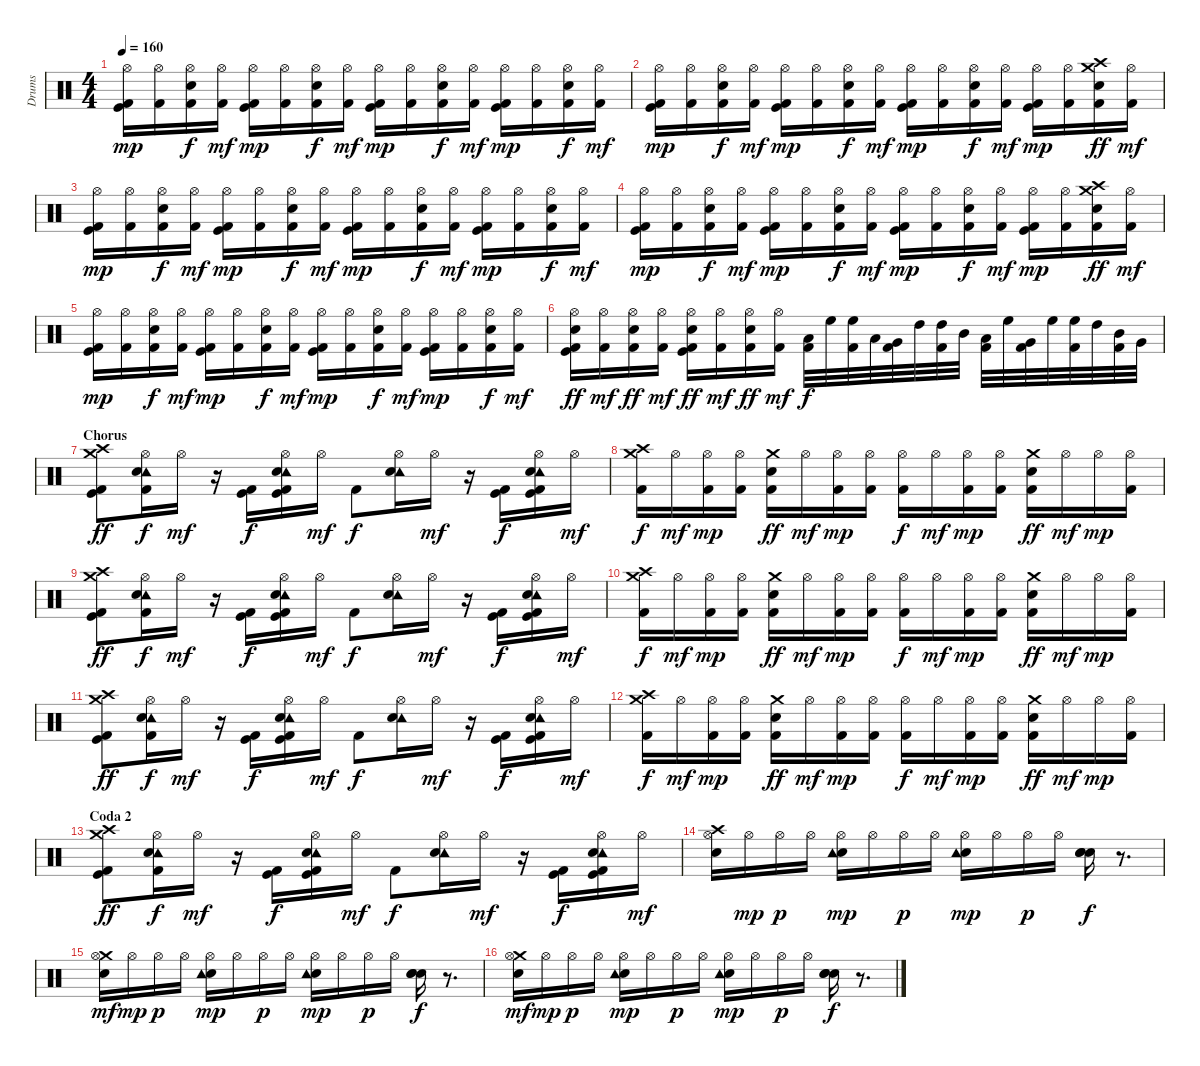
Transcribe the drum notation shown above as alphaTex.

\track ("Drums" "Drums") {instrument percussion}
\staff {score}
\articulation defaults
\ts (4 4)
\tempo 160
\clef neutral
\ks c
("Hi-Hat (open)" "Kick (hit)" "Kick (hit) 2").16{dy mp} ("Hi-Hat (open)" "Kick (hit) 2").16 ("Hi-Hat (open)" "Snare (hit) 2" "Kick (hit) 2").16{dy f} ("Hi-Hat (open)" "Kick (hit) 2").16{dy mf} ("Hi-Hat (open)" "Kick (hit)" "Kick (hit) 2").16{dy mp} ("Hi-Hat (open)" "Kick (hit) 2").16 ("Hi-Hat (open)" "Snare (hit) 2" "Kick (hit) 2").16{dy f} ("Hi-Hat (open)" "Kick (hit) 2").16{dy mf} ("Hi-Hat (open)" "Kick (hit)" "Kick (hit) 2").16{dy mp} ("Hi-Hat (open)" "Kick (hit) 2").16 ("Hi-Hat (open)" "Snare (hit) 2" "Kick (hit) 2").16{dy f} ("Hi-Hat (open)" "Kick (hit) 2").16{dy mf} ("Hi-Hat (open)" "Kick (hit)" "Kick (hit) 2").16{dy mp} ("Hi-Hat (open)" "Kick (hit) 2").16 ("Hi-Hat (open)" "Snare (hit) 2" "Kick (hit) 2").16{dy f} ("Hi-Hat (open)" "Kick (hit) 2").16{dy mf} |
("Hi-Hat (open)" "Kick (hit)" "Kick (hit) 2").16{dy mp} ("Hi-Hat (open)" "Kick (hit) 2").16 ("Hi-Hat (open)" "Snare (hit) 2" "Kick (hit) 2").16{dy f} ("Hi-Hat (open)" "Kick (hit) 2").16{dy mf} ("Hi-Hat (open)" "Kick (hit)" "Kick (hit) 2").16{dy mp} ("Hi-Hat (open)" "Kick (hit) 2").16 ("Hi-Hat (open)" "Snare (hit) 2" "Kick (hit) 2").16{dy f} ("Hi-Hat (open)" "Kick (hit) 2").16{dy mf} ("Hi-Hat (open)" "Kick (hit)" "Kick (hit) 2").16{dy mp} ("Hi-Hat (open)" "Kick (hit) 2").16 ("Hi-Hat (open)" "Snare (hit) 2" "Kick (hit) 2").16{dy f} ("Hi-Hat (open)" "Kick (hit) 2").16{dy mf} ("Hi-Hat (open)" "Kick (hit)" "Kick (hit) 2").16{dy mp} ("Hi-Hat (open)" "Kick (hit) 2").16 ("Crash high (hit)" "Crash medium (hit)" "Snare (hit) 2" "Kick (hit) 2").16{dy ff} ("Hi-Hat (open)" "Kick (hit) 2").16{dy mf} |
("Hi-Hat (open)" "Kick (hit)" "Kick (hit) 2").16{dy mp} ("Hi-Hat (open)" "Kick (hit) 2").16 ("Hi-Hat (open)" "Snare (hit) 2" "Kick (hit) 2").16{dy f} ("Hi-Hat (open)" "Kick (hit) 2").16{dy mf} ("Hi-Hat (open)" "Kick (hit)" "Kick (hit) 2").16{dy mp} ("Hi-Hat (open)" "Kick (hit) 2").16 ("Hi-Hat (open)" "Snare (hit) 2" "Kick (hit) 2").16{dy f} ("Hi-Hat (open)" "Kick (hit) 2").16{dy mf} ("Hi-Hat (open)" "Kick (hit)" "Kick (hit) 2").16{dy mp} ("Hi-Hat (open)" "Kick (hit) 2").16 ("Hi-Hat (open)" "Snare (hit) 2" "Kick (hit) 2").16{dy f} ("Hi-Hat (open)" "Kick (hit) 2").16{dy mf} ("Hi-Hat (open)" "Kick (hit)" "Kick (hit) 2").16{dy mp} ("Hi-Hat (open)" "Kick (hit) 2").16 ("Hi-Hat (open)" "Snare (hit) 2" "Kick (hit) 2").16{dy f} ("Hi-Hat (open)" "Kick (hit) 2").16{dy mf} |
("Hi-Hat (open)" "Kick (hit)" "Kick (hit) 2").16{dy mp} ("Hi-Hat (open)" "Kick (hit) 2").16 ("Hi-Hat (open)" "Snare (hit) 2" "Kick (hit) 2").16{dy f} ("Hi-Hat (open)" "Kick (hit) 2").16{dy mf} ("Hi-Hat (open)" "Kick (hit)" "Kick (hit) 2").16{dy mp} ("Hi-Hat (open)" "Kick (hit) 2").16 ("Hi-Hat (open)" "Snare (hit) 2" "Kick (hit) 2").16{dy f} ("Hi-Hat (open)" "Kick (hit) 2").16{dy mf} ("Hi-Hat (open)" "Kick (hit)" "Kick (hit) 2").16{dy mp} ("Hi-Hat (open)" "Kick (hit) 2").16 ("Hi-Hat (open)" "Snare (hit) 2" "Kick (hit) 2").16{dy f} ("Hi-Hat (open)" "Kick (hit) 2").16{dy mf} ("Hi-Hat (open)" "Kick (hit)" "Kick (hit) 2").16{dy mp} ("Hi-Hat (open)" "Kick (hit) 2").16 ("Crash high (hit)" "Crash medium (hit)" "Snare (hit) 2" "Kick (hit) 2").16{dy ff} ("Hi-Hat (open)" "Kick (hit) 2").16{dy mf} |
("Hi-Hat (open)" "Kick (hit)" "Kick (hit) 2").16{dy mp} ("Hi-Hat (open)" "Kick (hit) 2").16 ("Hi-Hat (open)" "Snare (hit) 2" "Kick (hit) 2").16{dy f} ("Hi-Hat (open)" "Kick (hit) 2").16{dy mf} ("Hi-Hat (open)" "Kick (hit)" "Kick (hit) 2").16{dy mp} ("Hi-Hat (open)" "Kick (hit) 2").16 ("Hi-Hat (open)" "Snare (hit) 2" "Kick (hit) 2").16{dy f} ("Hi-Hat (open)" "Kick (hit) 2").16{dy mf} ("Hi-Hat (open)" "Kick (hit)" "Kick (hit) 2").16{dy mp} ("Hi-Hat (open)" "Kick (hit) 2").16 ("Hi-Hat (open)" "Snare (hit) 2" "Kick (hit) 2").16{dy f} ("Hi-Hat (open)" "Kick (hit) 2").16{dy mf} ("Hi-Hat (open)" "Kick (hit)" "Kick (hit) 2").16{dy mp} ("Hi-Hat (open)" "Kick (hit) 2").16 ("Hi-Hat (open)" "Snare (hit) 2" "Kick (hit) 2").16{dy f} ("Hi-Hat (open)" "Kick (hit) 2").16{dy mf} |
("Hi-Hat (open)" "Snare (hit) 2" "Kick (hit)" "Kick (hit) 2").16{dy ff} ("Hi-Hat (open)" "Kick (hit) 2").16{dy mf} ("Hi-Hat (open)" "Snare (hit) 2" "Kick (hit) 2").16{dy ff} ("Hi-Hat (open)" "Kick (hit) 2").16{dy mf} ("Hi-Hat (open)" "Snare (hit) 2" "Kick (hit)" "Kick (hit) 2").16{dy ff} ("Hi-Hat (open)" "Kick (hit) 2").16{dy mf} ("Hi-Hat (open)" "Snare (hit) 2" "Kick (hit) 2").16{dy ff} ("Hi-Hat (open)" "Kick (hit) 2").16{dy mf} ("Low Tom (hit)" "Kick (hit) 2").32{dy f} "High Floor Tom (hit)".32 ("High Floor Tom (hit)" "Kick (hit) 2").32 "Low Tom (hit)".32 ("Very Low Tom (hit)" "Kick (hit) 2").32 "High Tom (hit)".32 ("High Tom (hit)" "Kick (hit) 2").32 "Mid Tom (hit)".32 ("Low Tom (hit)" "Kick (hit) 2").32 "High Floor Tom (hit)".32 ("Very Low Tom (hit)" "Kick (hit) 2").32 "High Floor Tom (hit)".32 ("High Floor Tom (hit)" "Kick (hit) 2").32 "High Tom (hit)".32 ("Mid Tom (hit)" "Kick (hit) 2").32 "Very Low Tom (hit)".32 |
\section ("" "Chorus")
("Crash high (hit)" "Crash medium (hit)" "Kick (hit)" "Kick (hit) 2").8{dy ff} ("Tambourine (hit)" "Hi-Hat (open)" "Snare (hit) 2" "Kick (hit) 2").16{dy f} "Hi-Hat (open)".16{dy mf} r.16 ("Kick (hit)" "Kick (hit) 2").16{dy f} ("Tambourine (hit)" "Hi-Hat (open)" "Snare (hit) 2" "Kick (hit)" "Kick (hit) 2").16 "Hi-Hat (open)".16{dy mf} "Kick (hit) 2".8{dy f} ("Tambourine (hit)" "Hi-Hat (open)" "Snare (hit) 2").16 "Hi-Hat (open)".16{dy mf} r.16 ("Kick (hit)" "Kick (hit) 2").16{dy f} ("Tambourine (hit)" "Hi-Hat (open)" "Snare (hit) 2" "Kick (hit)" "Kick (hit) 2").16 "Hi-Hat (open)".16{dy mf} |
("Crash high (hit)" "Crash medium (hit)" "Kick (hit) 2").16{dy f} "Hi-Hat (open)".16{dy mf} ("Hi-Hat (open)" "Kick (hit) 2").16{dy mp} ("Hi-Hat (open)" "Kick (hit) 2").16 ("Crash medium (hit)" "Snare (hit) 2" "Kick (hit) 2").16{dy ff} "Hi-Hat (open)".16{dy mf} ("Hi-Hat (open)" "Kick (hit) 2").16{dy mp} ("Hi-Hat (open)" "Kick (hit) 2").16 ("Hi-Hat (open)" "Kick (hit) 2").16{dy f} "Hi-Hat (open)".16{dy mf} ("Hi-Hat (open)" "Kick (hit) 2").16{dy mp} ("Hi-Hat (open)" "Kick (hit) 2").16 ("Crash medium (hit)" "Snare (hit) 2" "Kick (hit) 2").16{dy ff} "Hi-Hat (open)".16{dy mf} "Hi-Hat (open)".16{dy mp} ("Hi-Hat (open)" "Kick (hit) 2").16 |
("Crash high (hit)" "Crash medium (hit)" "Kick (hit)" "Kick (hit) 2").8{dy ff} ("Tambourine (hit)" "Hi-Hat (open)" "Snare (hit) 2" "Kick (hit) 2").16{dy f} "Hi-Hat (open)".16{dy mf} r.16 ("Kick (hit)" "Kick (hit) 2").16{dy f} ("Tambourine (hit)" "Hi-Hat (open)" "Snare (hit) 2" "Kick (hit)" "Kick (hit) 2").16 "Hi-Hat (open)".16{dy mf} "Kick (hit) 2".8{dy f} ("Tambourine (hit)" "Hi-Hat (open)" "Snare (hit) 2").16 "Hi-Hat (open)".16{dy mf} r.16 ("Kick (hit)" "Kick (hit) 2").16{dy f} ("Tambourine (hit)" "Hi-Hat (open)" "Snare (hit) 2" "Kick (hit)" "Kick (hit) 2").16 "Hi-Hat (open)".16{dy mf} |
("Crash high (hit)" "Crash medium (hit)" "Kick (hit) 2").16{dy f} "Hi-Hat (open)".16{dy mf} ("Hi-Hat (open)" "Kick (hit) 2").16{dy mp} ("Hi-Hat (open)" "Kick (hit) 2").16 ("Crash medium (hit)" "Snare (hit) 2" "Kick (hit) 2").16{dy ff} "Hi-Hat (open)".16{dy mf} ("Hi-Hat (open)" "Kick (hit) 2").16{dy mp} ("Hi-Hat (open)" "Kick (hit) 2").16 ("Hi-Hat (open)" "Kick (hit) 2").16{dy f} "Hi-Hat (open)".16{dy mf} ("Hi-Hat (open)" "Kick (hit) 2").16{dy mp} ("Hi-Hat (open)" "Kick (hit) 2").16 ("Crash medium (hit)" "Snare (hit) 2" "Kick (hit) 2").16{dy ff} "Hi-Hat (open)".16{dy mf} "Hi-Hat (open)".16{dy mp} ("Hi-Hat (open)" "Kick (hit) 2").16 |
("Crash high (hit)" "Crash medium (hit)" "Kick (hit)" "Kick (hit) 2").8{dy ff} ("Tambourine (hit)" "Hi-Hat (open)" "Snare (hit) 2" "Kick (hit) 2").16{dy f} "Hi-Hat (open)".16{dy mf} r.16 ("Kick (hit)" "Kick (hit) 2").16{dy f} ("Tambourine (hit)" "Hi-Hat (open)" "Snare (hit) 2" "Kick (hit)" "Kick (hit) 2").16 "Hi-Hat (open)".16{dy mf} "Kick (hit) 2".8{dy f} ("Tambourine (hit)" "Hi-Hat (open)" "Snare (hit) 2").16 "Hi-Hat (open)".16{dy mf} r.16 ("Kick (hit)" "Kick (hit) 2").16{dy f} ("Tambourine (hit)" "Hi-Hat (open)" "Snare (hit) 2" "Kick (hit)" "Kick (hit) 2").16 "Hi-Hat (open)".16{dy mf} |
("Crash high (hit)" "Crash medium (hit)" "Kick (hit) 2").16{dy f} "Hi-Hat (open)".16{dy mf} ("Hi-Hat (open)" "Kick (hit) 2").16{dy mp} ("Hi-Hat (open)" "Kick (hit) 2").16 ("Crash medium (hit)" "Snare (hit) 2" "Kick (hit) 2").16{dy ff} "Hi-Hat (open)".16{dy mf} ("Hi-Hat (open)" "Kick (hit) 2").16{dy mp} ("Hi-Hat (open)" "Kick (hit) 2").16 ("Hi-Hat (open)" "Kick (hit) 2").16{dy f} "Hi-Hat (open)".16{dy mf} ("Hi-Hat (open)" "Kick (hit) 2").16{dy mp} ("Hi-Hat (open)" "Kick (hit) 2").16 ("Crash medium (hit)" "Snare (hit) 2" "Kick (hit) 2").16{dy ff} "Hi-Hat (open)".16{dy mf} "Hi-Hat (open)".16{dy mp} ("Hi-Hat (open)" "Kick (hit) 2").16 |
\section ("" "Coda 2")
("Crash high (hit)" "Crash medium (hit)" "Kick (hit)" "Kick (hit) 2").8{dy ff} ("Tambourine (hit)" "Hi-Hat (open)" "Snare (hit) 2" "Kick (hit) 2").16{dy f} "Hi-Hat (open)".16{dy mf} r.16 ("Kick (hit)" "Kick (hit) 2").16{dy f} ("Tambourine (hit)" "Hi-Hat (open)" "Snare (hit) 2" "Kick (hit)" "Kick (hit) 2").16 "Hi-Hat (open)".16{dy mf} "Kick (hit) 2".8{dy f} ("Tambourine (hit)" "Hi-Hat (open)" "Snare (hit) 2").16 "Hi-Hat (open)".16{dy mf} r.16 ("Kick (hit)" "Kick (hit) 2").16{dy f} ("Tambourine (hit)" "Hi-Hat (open)" "Snare (hit) 2" "Kick (hit)" "Kick (hit) 2").16 "Hi-Hat (open)".16{dy mf} |
("Crash high (hit)" "Hi-Hat (open)" "Snare (hit) 2").16 "Hi-Hat (open)".16{dy mp} "Hi-Hat (open)".16{dy p} "Hi-Hat (open)".16 ("Hi-Hat (open)" "Snare (hit) 2" "Tambourine (hit)").16{dy mp} "Hi-Hat (open)".16 "Hi-Hat (open)".16{dy p} "Hi-Hat (open)".16 ("Hi-Hat (open)" "Snare (hit) 2" "Tambourine (hit)").16{dy mp} "Hi-Hat (open)".16 "Hi-Hat (open)".16{dy p} "Hi-Hat (open)".16 ("Hand Clap (hit)" "Snare (hit) 2" "Hand Clap (hit)").16{dy f} r.8{d} |
("Crash medium (hit)" "Hi-Hat (open)" "Snare (hit) 2").16{dy mf} "Hi-Hat (open)".16{dy mp} "Hi-Hat (open)".16{dy p} "Hi-Hat (open)".16 ("Hi-Hat (open)" "Snare (hit) 2" "Tambourine (hit)").16{dy mp} "Hi-Hat (open)".16 "Hi-Hat (open)".16{dy p} "Hi-Hat (open)".16 ("Hi-Hat (open)" "Snare (hit) 2" "Tambourine (hit)").16{dy mp} "Hi-Hat (open)".16 "Hi-Hat (open)".16{dy p} "Hi-Hat (open)".16 ("Hand Clap (hit)" "Snare (hit) 2" "Hand Clap (hit)").16{dy f} r.8{d} |
("Crash medium (hit)" "Hi-Hat (open)" "Snare (hit) 2").16{dy mf} "Hi-Hat (open)".16{dy mp} "Hi-Hat (open)".16{dy p} "Hi-Hat (open)".16 ("Hi-Hat (open)" "Snare (hit) 2" "Tambourine (hit)").16{dy mp} "Hi-Hat (open)".16 "Hi-Hat (open)".16{dy p} "Hi-Hat (open)".16 ("Hi-Hat (open)" "Snare (hit) 2" "Tambourine (hit)").16{dy mp} "Hi-Hat (open)".16 "Hi-Hat (open)".16{dy p} "Hi-Hat (open)".16 ("Hand Clap (hit)" "Snare (hit) 2" "Hand Clap (hit)").16{dy f} r.8{d}
